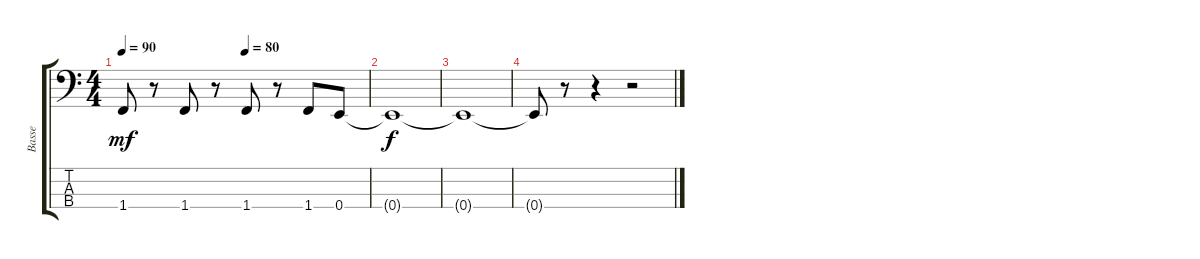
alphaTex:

\track ("Basse" "Basse") {instrument electricbassfinger}
\staff {score tabs}
\tuning (G2 D2 A1 E1) {hide}
\ts (4 4)
\tempo 90
\tempo (80 0.5)
\clef f4
\ks c
1.4.8{dy mf} r.8 1.4.8 r.8 1.4.8 r.8 1.4.8 0.4.8 |
0.4{t}.1{dy f} |
0.4{t}.1 |
0.4{t}.8 r.8 r.4 r.2
